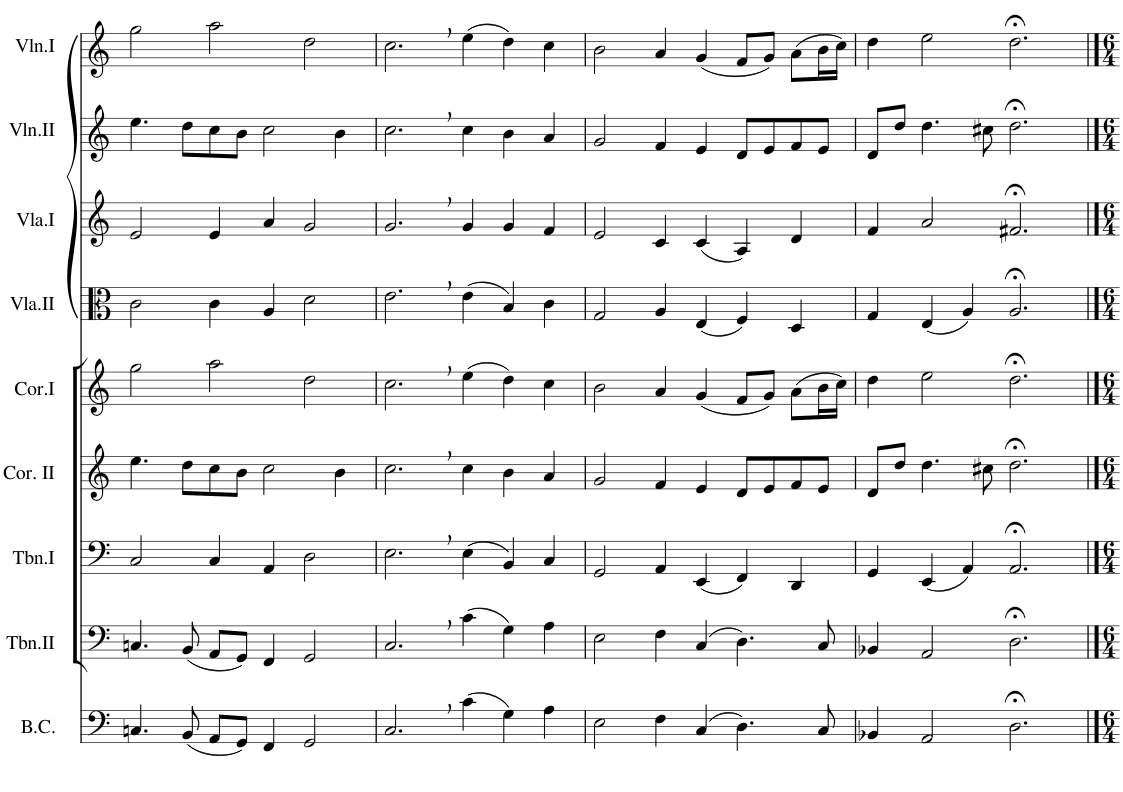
**kern	**kern	**kern	**kern	**kern	**kern	**kern	**kern	**kern
*part9	*part8	*part7	*part6	*part5	*part4	*part3	*part2	*part1
*staff9	*staff8	*staff7	*staff6	*staff5	*staff4	*staff3	*staff2	*staff1
*I"Basse Continue	*I"Trombone II	*I"Trombone I	*I"Cornetto II	*I"Cornetto I	*I"Viola II	*I"Viola I	*I"Violon II	*I"Violon I
*I'B.C.	*I'Tbn.II	*I'Tbn.I	*I'Cor. II	*I'Cor.I	*I'Vla.II	*I'Vla.I	*I'Vln.II	*I'Vln.I
!!LO:PB:g=z
*clefF4	*clefF4	*clefF4	*clefG2	*clefG2	*clefC3	*clefG2	*clefG2	*clefG2
*k[]	*k[]	*k[]	*k[]	*k[]	*k[]	*k[]	*k[]	*k[]
*M6/4	*M6/4	*M6/4	*M6/4	*M6/4	*M6/4	*M6/4	*M6/4	*M6/4
=86	=86	=86	=86	=86	=86	=86	=86	=86
4.Cn/	4.Cn/	2C/	4.ee\	2gg\	2c\	2e/	4.ee\	2gg\
(8BB/	(8BB/	.	8dd\L	.	.	.	8dd\L	.
8AA/L	8AA/L	4C/	8cc\	2aa\	4c\	4e/	8cc\	2aa\
8GG/J)	8GG/J)	.	8b\J	.	.	.	8b\J	.
4FF/	4FF/	4AA/	2cc\	.	4A/	4a/	2cc\	.
2GG/	2GG/	2D\	.	2dd\	2d\	2g/	.	2dd\
.	.	.	4b\	.	.	.	4b\	.
=87	=87	=87	=87	=87	=87	=87	=87	=87
2.C,/	2.C,/	2.E,\	2.cc,\	2.cc,\	2.e,\	2.g,/	2.cc,\	2.cc,\
(4c\	(4c\	(4E\	4cc\	(4ee\	(4e\	4g/	4cc\	(4ee\
4G\)	4G\)	4BB/)	4b\	4dd\)	4B/)	4g/	4b\	4dd\)
4A\	4A\	4C/	4a/	4cc\	4c\	4f/	4a/	4cc\
=88	=88	=88	=88	=88	=88	=88	=88	=88
2E\	2E\	2GG/	2g/	2b\	2G/	2e/	2g/	2b\
4F\	4F\	4AA/	4f/	4a/	4A/	4c/	4f/	4a/
(4C/	(4C/	(4EE/	4e/	(4g/	(4E/	(4c/	4e/	(4g/
4.D\)	4.D\)	4FF/)	8d/L	8f/L	4F/)	4A/)	8d/L	8f/L
.	.	.	8e/	8g/J)	.	.	8e/	8g/J)
.	.	4DD/	8f/	(8a\L	4D/	4d/	8f/	(8a\L
8C/	8C/	.	8e/J	16b\L	.	.	8e/J	16b\L
.	.	.	.	16cc\JJ)	.	.	.	16cc\JJ)
=89	=89	=89	=89	=89	=89	=89	=89	=89
4BB-X/	4BB-X/	4GG/	8d/L	4dd\	4G/	4f/	8d/L	4dd\
.	.	.	8dd/J	.	.	.	8dd/J	.
2AA/	2AA/	(4EE/	4.dd\	2ee\	(4E/	2a/	4.dd\	2ee\
.	.	4AA/)	.	.	4A/)	.	.	.
.	.	.	8cc#X\	.	.	.	8cc#X\	.
2.D;<\	2.D;<\	2.AA;</	2.dd;<\	2.dd;<\	2.A;</	2.f#X;</	2.dd;<\	2.dd;<\
==	==	==	==	==	==	==	==	==
*-	*-	*-	*-	*-	*-	*-	*-	*-
